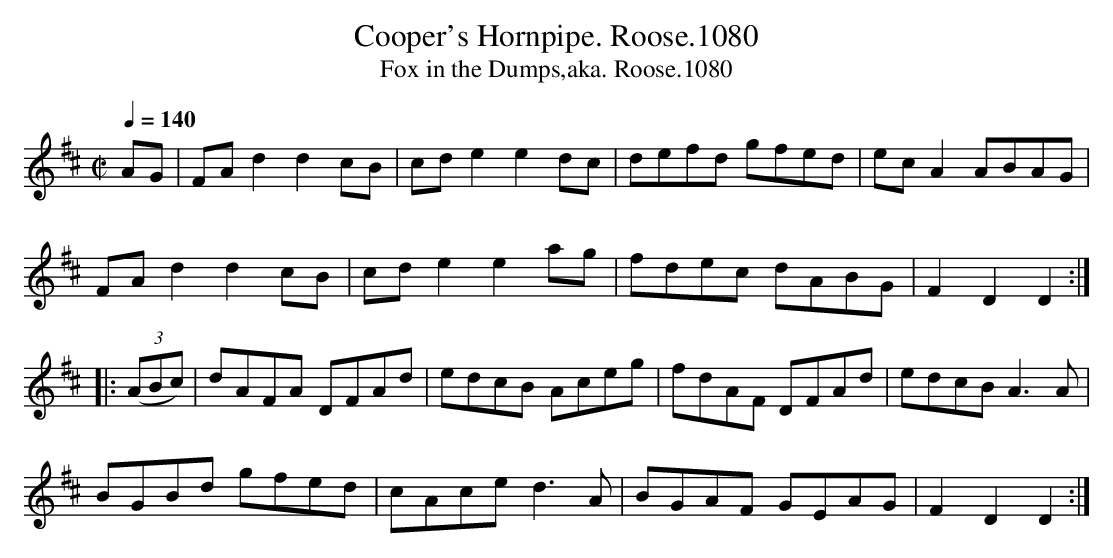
X:1
T:Cooper's Hornpipe. Roose.1080
T:Fox in the Dumps,aka. Roose.1080
Q:1/4=140
M:C|
L:1/8
K:D
AG|FA d2 d2 cB|cd e2 e2 dc|defd gfed|ec A2 ABAG|
FA d2 d2 cB|cd e2 e2 ag|fdec dABG|F2 D2 D2:|
|:((3ABc)|dAFA DFAd|edcB Aceg|fdAF DFAd|edcB A3 A|
BGBd gfed|cAce d3 A|BGAF GEAG| F2 D2 D2:|
